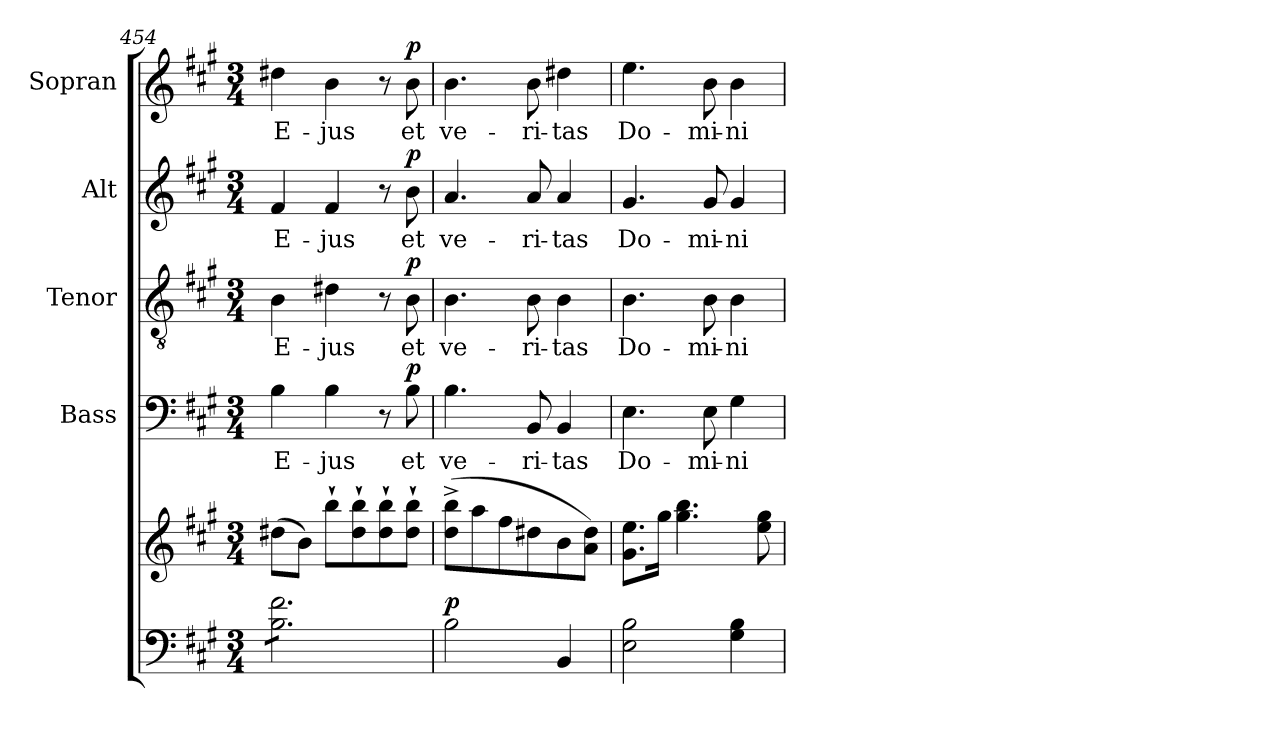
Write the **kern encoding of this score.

**kern	**kern	**dynam	**kern	**text	**dynam	**kern	**text	**dynam	**kern	**text	**dynam	**kern	**text	**dynam
*part5	*part5	*part5	*part4	*part4	*part4	*part3	*part3	*part3	*part2	*part2	*part2	*part1	*part1	*part1
*staff6	*staff5	*staff5/6	*staff4	*staff4	*staff4	*staff3	*staff3	*staff3	*staff2	*staff2	*staff2	*staff1	*staff1	*staff1
*	*	*	*I"Bass	*	*	*I"Tenor	*	*	*I"Alt	*	*	*I"Sopran	*	*
*	*	*	*I'B.	*	*	*I'T.	*	*	*I'A.	*	*	*I'S.	*	*
*clefF4	*clefG2	*	*clefF4	*	*	*clefGv2	*	*	*clefG2	*	*	*clefG2	*	*
*k[f#c#g#]	*k[f#c#g#]	*	*k[f#c#g#]	*	*	*k[f#c#g#]	*	*	*k[f#c#g#]	*	*	*k[f#c#g#]	*	*
*A:	*A:	*	*A:	*	*	*A:	*	*	*A:	*	*	*A:	*	*
*M3/4	*M3/4	*	*M3/4	*	*	*M3/4	*	*	*M3/4	*	*	*M3/4	*	*
=454	=454	=454	=454	=454	=454	=454	=454	=454	=454	=454	=454	=454	=454	=454
!	!	!	!	!LO:LY:b	!	!	!LO:LY:b	!	!	!LO:LY:b	!	!	!LO:LY:b	!
*tremolo	*	*	*	*	*	*	*	*	*	*	*	*	*	*
8B\ 8f#\L	(>8dd#X\L	.	4B\	E-	.	4B\	E-	.	4f#/	E-	.	4dd#X\	E-	.
8B\ 8f#\	8b\J)	.	.	.	.	.	.	.	.	.	.	.	.	.
!	!	!	!	!LO:LY:b	!	!	!LO:LY:b	!	!	!LO:LY:b	!	!	!LO:LY:b	!
8B\ 8f#\	8bb`>\L	.	4B\	-jus	.	4d#X\	-jus	.	4f#/	-jus	.	4b\	-jus	.
8B\ 8f#\	8dd#\`> 8bb\`>	.	.	.	.	.	.	.	.	.	.	.	.	.
8B\ 8f#\	8dd#\`> 8bb\`>	.	8r	.	.	8r	.	.	8r	.	.	8r	.	.
!	!	!	!	!LO:LY:b	!LO:DY:a	!	!LO:LY:b	!LO:DY:a	!	!LO:LY:b	!LO:DY:a	!	!LO:LY:b	!LO:DY:a
8B\ 8f#\J	8dd#\`> 8bb\`>J	.	8B\	et	p	8B\	et	p	8b\	et	p	8b\	et	p
*Xtremolo	*	*	*	*	*	*	*	*	*	*	*	*	*	*
!!LO:LB:g=z
=455	=455	=455	=455	=455	=455	=455	=455	=455	=455	=455	=455	=455	=455	=455
!	!	!LO:DY:a=2	!	!LO:LY:b	!	!	!LO:LY:b	!	!	!LO:LY:b	!	!	!LO:LY:b	!
2B\	(>8dd\^> 8bb\^>L	p	4.B\	ve-	.	4.B\	ve-	.	4.a/	ve-	.	4.b\	ve-	.
.	8aa\	.	.	.	.	.	.	.	.	.	.	.	.	.
.	8ff#\	.	.	.	.	.	.	.	.	.	.	.	.	.
!	!	!	!	!LO:LY:b	!	!	!LO:LY:b	!	!	!LO:LY:b	!	!	!LO:LY:b	!
.	8dd#X\	.	8BB/	-ri-	.	8B\	-ri-	.	8a/	-ri-	.	8b\	-ri-	.
!	!	!	!	!LO:LY:b	!	!	!LO:LY:b	!	!	!LO:LY:b	!	!	!LO:LY:b	!
4BB/	8b\	.	4BB/	-tas	.	4B\	-tas	.	4a/	-tas	.	4dd#X\	-tas	.
.	8a\ 8dd#\J)	.	.	.	.	.	.	.	.	.	.	.	.	.
=456	=456	=456	=456	=456	=456	=456	=456	=456	=456	=456	=456	=456	=456	=456
!	!	!	!	!LO:LY:b	!	!	!LO:LY:b	!	!	!LO:LY:b	!	!	!LO:LY:b	!
2E\ 2B\	8.g#\ 8.ee\L	.	4.E\	Do-	.	4.B\	Do-	.	4.g#/	Do-	.	4.ee\	Do-	.
.	16gg#\Jk	.	.	.	.	.	.	.	.	.	.	.	.	.
.	4.gg#\ 4.bb\	.	.	.	.	.	.	.	.	.	.	.	.	.
!	!	!	!	!LO:LY:b	!	!	!LO:LY:b	!	!	!LO:LY:b	!	!	!LO:LY:b	!
.	.	.	8E\	-mi-	.	8B\	-mi-	.	8g#/	-mi-	.	8b\	-mi-	.
!	!	!	!	!LO:LY:b	!	!	!LO:LY:b	!	!	!LO:LY:b	!	!	!LO:LY:b	!
4G#\ 4B\	.	.	4G#\	-ni	.	4B\	-ni	.	4g#/	-ni	.	4b\	-ni	.
.	8ee\ 8gg#\	.	.	.	.	.	.	.	.	.	.	.	.	.
=	=	=	=	=	=	=	=	=	=	=	=	=	=	=
*-	*-	*-	*-	*-	*-	*-	*-	*-	*-	*-	*-	*-	*-	*-
